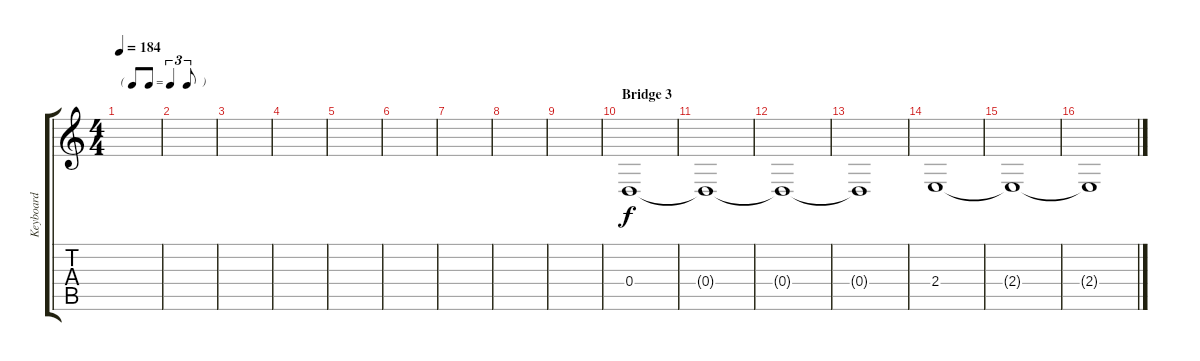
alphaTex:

\track ("Keyboard" "Keyboard") {instrument drawbarorgan}
\staff {score tabs}
\tuning (E4 B3 G3 D3 A2 E2) {hide}
\ts (4 4)
\tf triplet8th
\tempo 184
\clef g2
\ks c
|
|
|
|
|
|
|
|
|
\section ("" "Bridge 3")
0.4.1{volume 5 instrument stringensemble1} |
0.4{t}.1 |
0.4{t}.1 |
0.4{t}.1 |
2.4.1{volume 5 instrument stringensemble1} |
2.4{t}.1 |
2.4{t}.1
